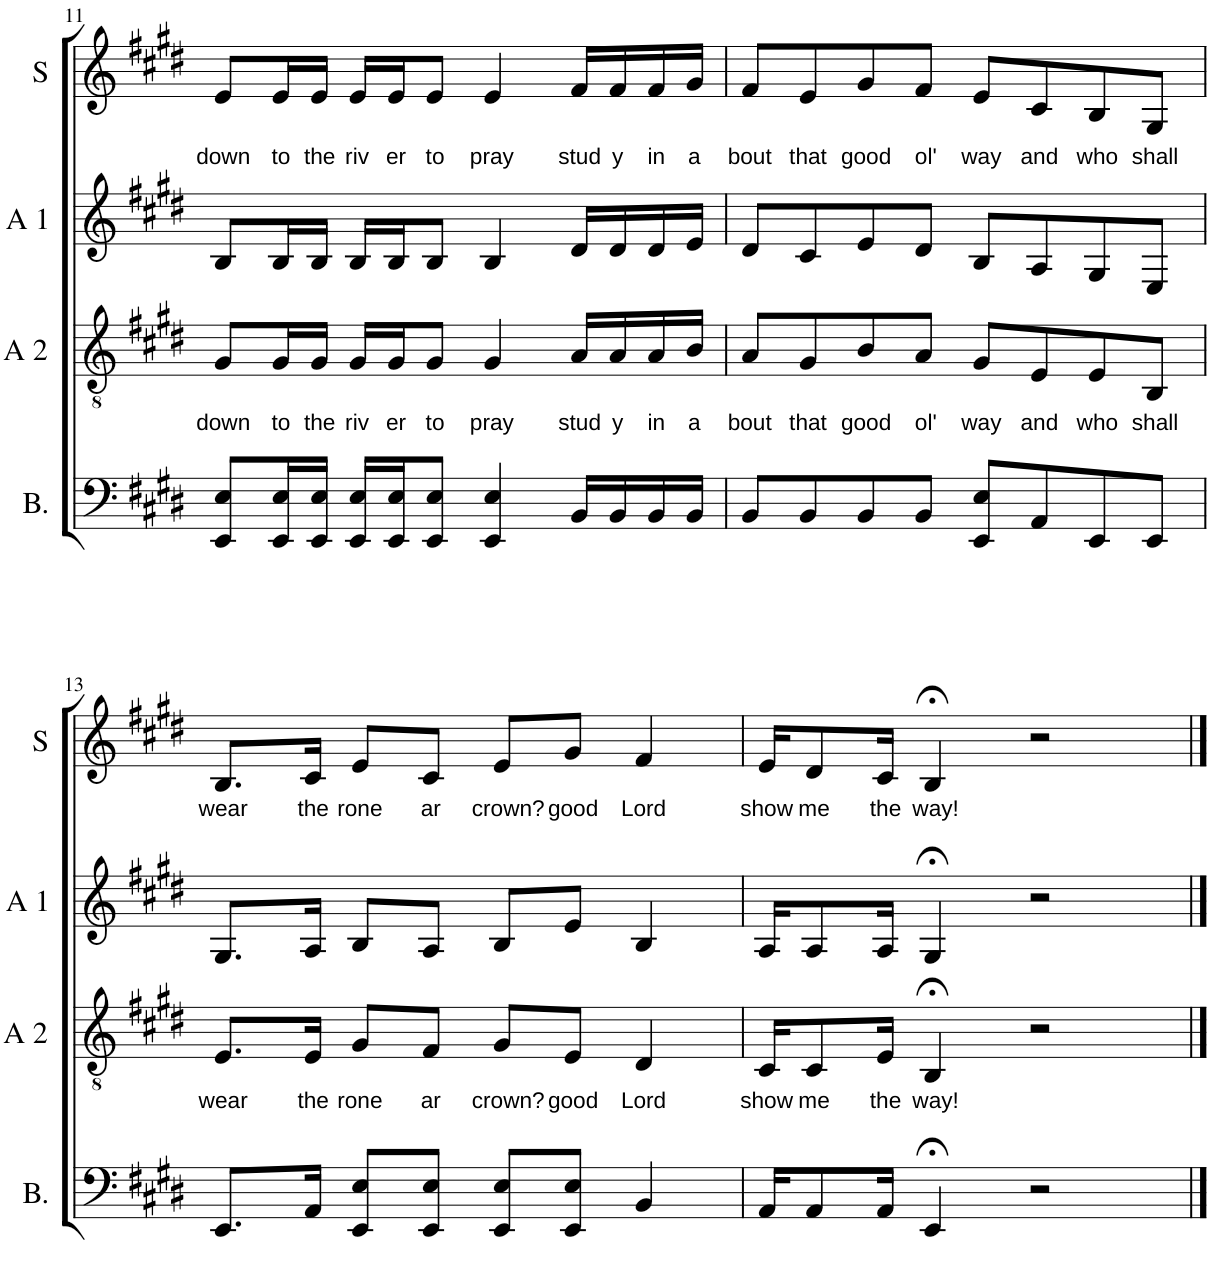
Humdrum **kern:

**kern	**kern	**text	**kern	**kern	**text
*part4	*part3	*part3	*part2	*part1	*part1
*staff4	*staff3	*staff3	*staff2	*staff1	*staff1
*I"Basse	*I"Alto 2	*	*I"Alto 1	*I"Soprano	*
*I'B.	*I'A 2	*	*I'A 1	*I'S	*
!!LO:PB:g=z
*clefF4	*clefGv2	*	*clefG2	*clefG2	*
*k[f#c#g#d#]	*k[f#c#g#d#]	*	*k[f#c#g#d#]	*k[f#c#g#d#]	*
*E:	*E:	*	*E:	*E:	*
*M4/4	*M4/4	*	*M4/4	*M4/4	*
=11	=11	=11	=11	=11	=11
!	!	!LO:LY:b	!	!	!LO:LY:b
8EE/ 8E/L	8G#/L	down	8B/L	8e/L	down
!	!	!LO:LY:b	!	!	!LO:LY:b
16EE/ 16E/L	16G#/L	to	16B/L	16e/L	to
!	!	!LO:LY:b	!	!	!LO:LY:b
16EE/ 16E/JJ	16G#/JJ	the	16B/JJ	16e/JJ	the
!	!	!LO:LY:b	!	!	!LO:LY:b
16EE/ 16E/LL	16G#/LL	riv	16B/LL	16e/LL	riv
!	!	!LO:LY:b	!	!	!LO:LY:b
16EE/ 16E/J	16G#/J	er	16B/J	16e/J	er
!	!	!LO:LY:b	!	!	!LO:LY:b
8EE/ 8E/J	8G#/J	to	8B/J	8e/J	to
!	!	!LO:LY:b	!	!	!LO:LY:b
4EE/ 4E/	4G#/	pray	4B/	4e/	pray
!	!	!LO:LY:b	!	!	!LO:LY:b
16BB/LL	16A/LL	stud	16d#/LL	16f#/LL	stud
!	!	!LO:LY:b	!	!	!LO:LY:b
16BB/	16A/	y	16d#/	16f#/	y
!	!	!LO:LY:b	!	!	!LO:LY:b
16BB/	16A/	in	16d#/	16f#/	in
!	!	!LO:LY:b	!	!	!LO:LY:b
16BB/JJ	16B/JJ	a	16e/JJ	16g#/JJ	a
=12	=12	=12	=12	=12	=12
!	!	!LO:LY:b	!	!	!LO:LY:b
8BB/L	8A/L	bout	8d#/L	8f#/L	bout
!	!	!LO:LY:b	!	!	!LO:LY:b
8BB/	8G#/	that	8c#/	8e/	that
!	!	!LO:LY:b	!	!	!LO:LY:b
8BB/	8B/	good	8e/	8g#/	good
!	!	!LO:LY:b	!	!	!LO:LY:b
8BB/J	8A/J	ol'	8d#/J	8f#/J	ol'
!	!	!LO:LY:b	!	!	!LO:LY:b
8EE/ 8E/L	8G#/L	way	8B/L	8e/L	way
!	!	!LO:LY:b	!	!	!LO:LY:b
8AA/	8E/	and	8A/	8c#/	and
!	!	!LO:LY:b	!	!	!LO:LY:b
8EE/	8E/	who	8G#/	8B/	who
!	!	!LO:LY:b	!	!	!LO:LY:b
8EE/J	8BB/J	shall	8E/J	8G#/J	shall
!!LO:LB:g=z
=13	=13	=13	=13	=13	=13
!	!	!LO:LY:b	!	!	!LO:LY:b
8.EE/L	8.E/L	wear	8.G#/L	8.B/L	wear
!	!	!LO:LY:b	!	!	!LO:LY:b
16AA/Jk	16E/Jk	the	16A/Jk	16c#/Jk	the
!	!	!LO:LY:b	!	!	!LO:LY:b
8EE/ 8E/L	8G#/L	rone	8B/L	8e/L	rone
!	!	!LO:LY:b	!	!	!LO:LY:b
8EE/ 8E/J	8F#/J	ar	8A/J	8c#/J	ar
!	!	!LO:LY:b	!	!	!LO:LY:b
8EE/ 8E/L	8G#/L	crown?	8B/L	8e/L	crown?
!	!	!LO:LY:b	!	!	!LO:LY:b
8EE/ 8E/J	8E/J	good	8e/J	8g#/J	good
!	!	!LO:LY:b	!	!	!LO:LY:b
4BB/	4D#/	Lord	4B/	4f#/	Lord
=14	=14	=14	=14	=14	=14
!	!	!LO:LY:b	!	!	!LO:LY:b
16AA/KL	16C#/KL	show	16A/KL	16e/KL	show
!	!	!LO:LY:b	!	!	!LO:LY:b
8AA/	8C#/	me	8A/	8d#/	me
!	!	!LO:LY:b	!	!	!LO:LY:b
16AA/Jk	16E/Jk	the	16A/Jk	16c#/Jk	the
!	!	!LO:LY:b	!	!	!LO:LY:b
4EE;</	4BB;</	way!	4G#;</	4B;</	way!
2r	2r	.	2r	2r	.
==	==	==	==	==	==
*-	*-	*-	*-	*-	*-
